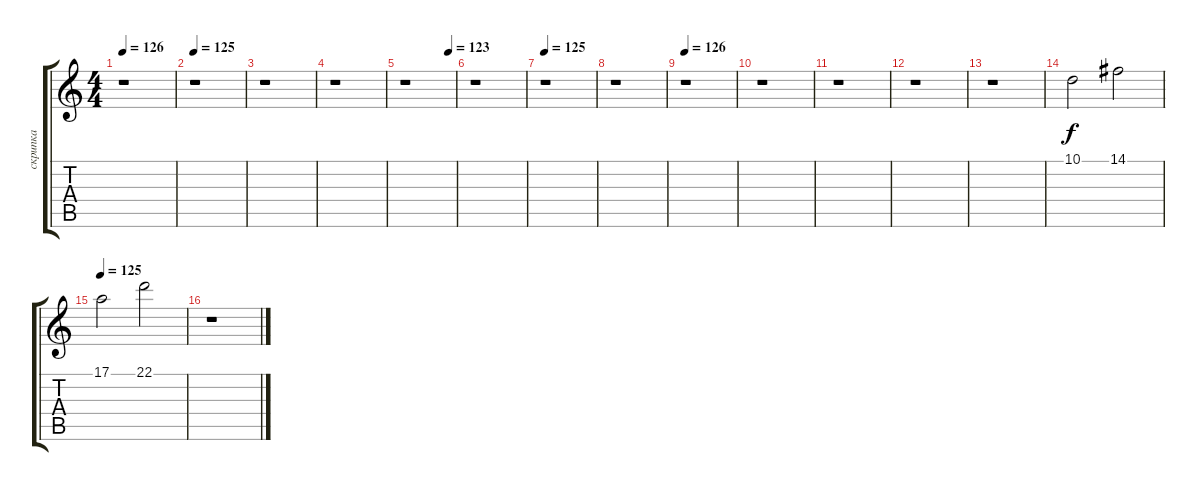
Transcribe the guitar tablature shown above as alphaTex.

\track ("скрипка" "скрипка") {instrument tremolostrings}
\staff {score tabs}
\tuning (E4 B3 G3 D3 A2 E2) {hide}
\ts (4 4)
\tempo 126
\clef g2
\ks c
r.1{dy f} |
\tempo 125
r.1 |
r.1 |
r.1 |
\tempo (123 0.875)
r.1 |
r.1 |
\tempo 125
r.1 |
r.1 |
\tempo 126
r.1 |
r.1 |
r.1 |
r.1 |
r.1 |
10.1.2 14.1.2 |
\tempo 125
17.1.2 22.1.2 |
r.1
